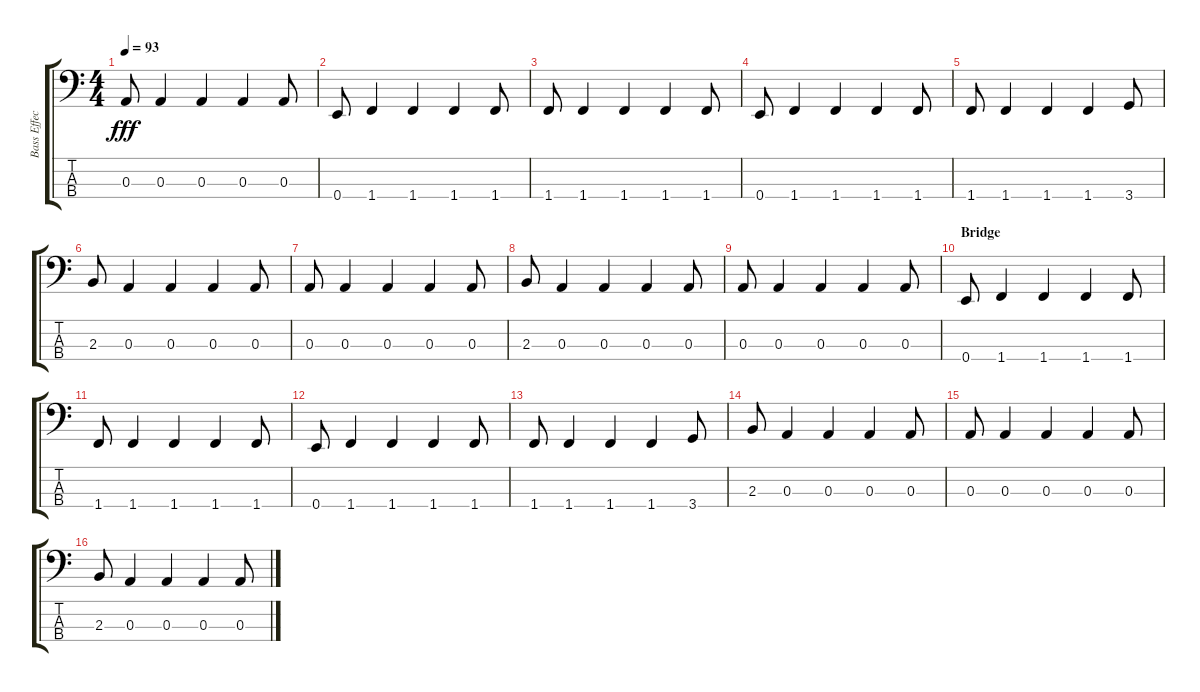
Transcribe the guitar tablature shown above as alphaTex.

\track ("Bass Effect" "Bass Effec") {instrument fretlessbass}
\staff {score tabs}
\tuning (G2 D2 A1 E1) {hide}
\ts (4 4)
\tempo 93
\clef f4
\ks c
0.3.8{dy fff} 0.3.4 0.3.4 0.3.4 0.3.8 |
0.4.8 1.4.4 1.4.4 1.4.4 1.4.8 |
1.4.8 1.4.4 1.4.4 1.4.4 1.4.8 |
0.4.8 1.4.4 1.4.4 1.4.4 1.4.8 |
1.4.8 1.4.4 1.4.4 1.4.4 3.4.8 |
2.3.8 0.3.4 0.3.4 0.3.4 0.3.8 |
0.3.8 0.3.4 0.3.4 0.3.4 0.3.8 |
2.3.8 0.3.4 0.3.4 0.3.4 0.3.8 |
0.3.8 0.3.4 0.3.4 0.3.4 0.3.8 |
\section ("" "Bridge")
0.4.8 1.4.4 1.4.4 1.4.4 1.4.8 |
1.4.8 1.4.4 1.4.4 1.4.4 1.4.8 |
0.4.8 1.4.4 1.4.4 1.4.4 1.4.8 |
1.4.8 1.4.4 1.4.4 1.4.4 3.4.8 |
2.3.8 0.3.4 0.3.4 0.3.4 0.3.8 |
0.3.8 0.3.4 0.3.4 0.3.4 0.3.8 |
2.3.8 0.3.4 0.3.4 0.3.4 0.3.8
